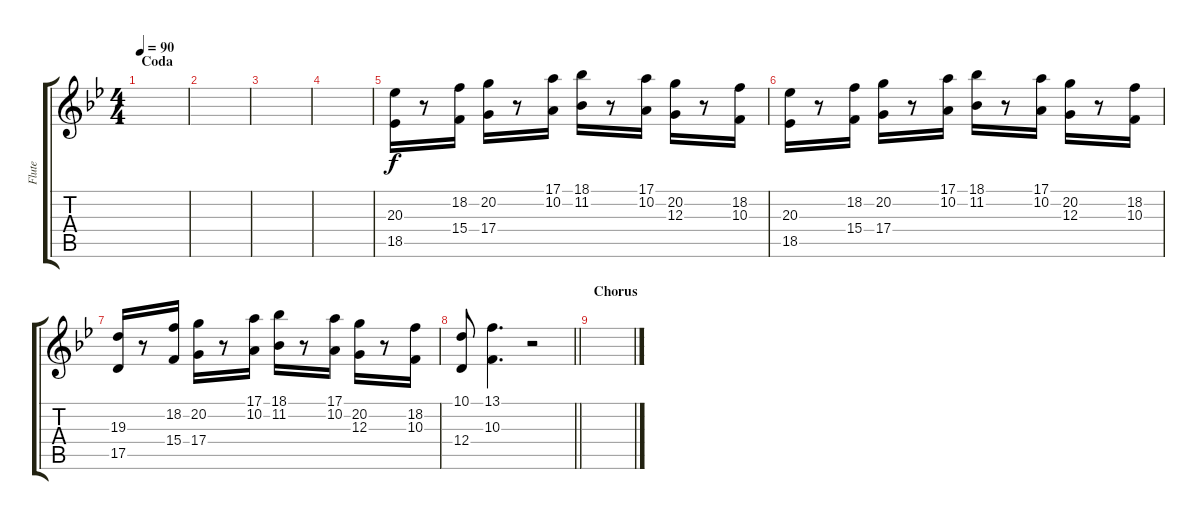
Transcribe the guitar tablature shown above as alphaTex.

\track ("Flute" "Flute") {instrument flute}
\staff {score tabs}
\tuning (E4 B3 G3 D3 A2 E2) {hide}
\ts (4 4)
\section ("" "Coda")
\tempo 90
\clef g2
\ks bb
|
|
|
|
(20.3 18.5).16 r.8 (18.2 15.4).16 (20.2 17.4).16 r.8 (17.1 10.2).16 (18.1 11.2).16 r.8 (17.1 10.2).16 (20.2 12.3).16 r.8 (18.2 10.3).16 |
(20.3 18.5).16 r.8 (18.2 15.4).16 (20.2 17.4).16 r.8 (17.1 10.2).16 (18.1 11.2).16 r.8 (17.1 10.2).16 (20.2 12.3).16 r.8 (18.2 10.3).16 |
(19.3 17.5).16 r.8 (18.2 15.4).16 (20.2 17.4).16 r.8 (17.1 10.2).16 (18.1 11.2).16 r.8 (17.1 10.2).16 (20.2 12.3).16 r.8 (18.2 10.3).16 |
\barLineRight lightlight
(10.1 12.4).8 (13.1 10.3).4{d} r.2 |
\section ("" "Chorus")
